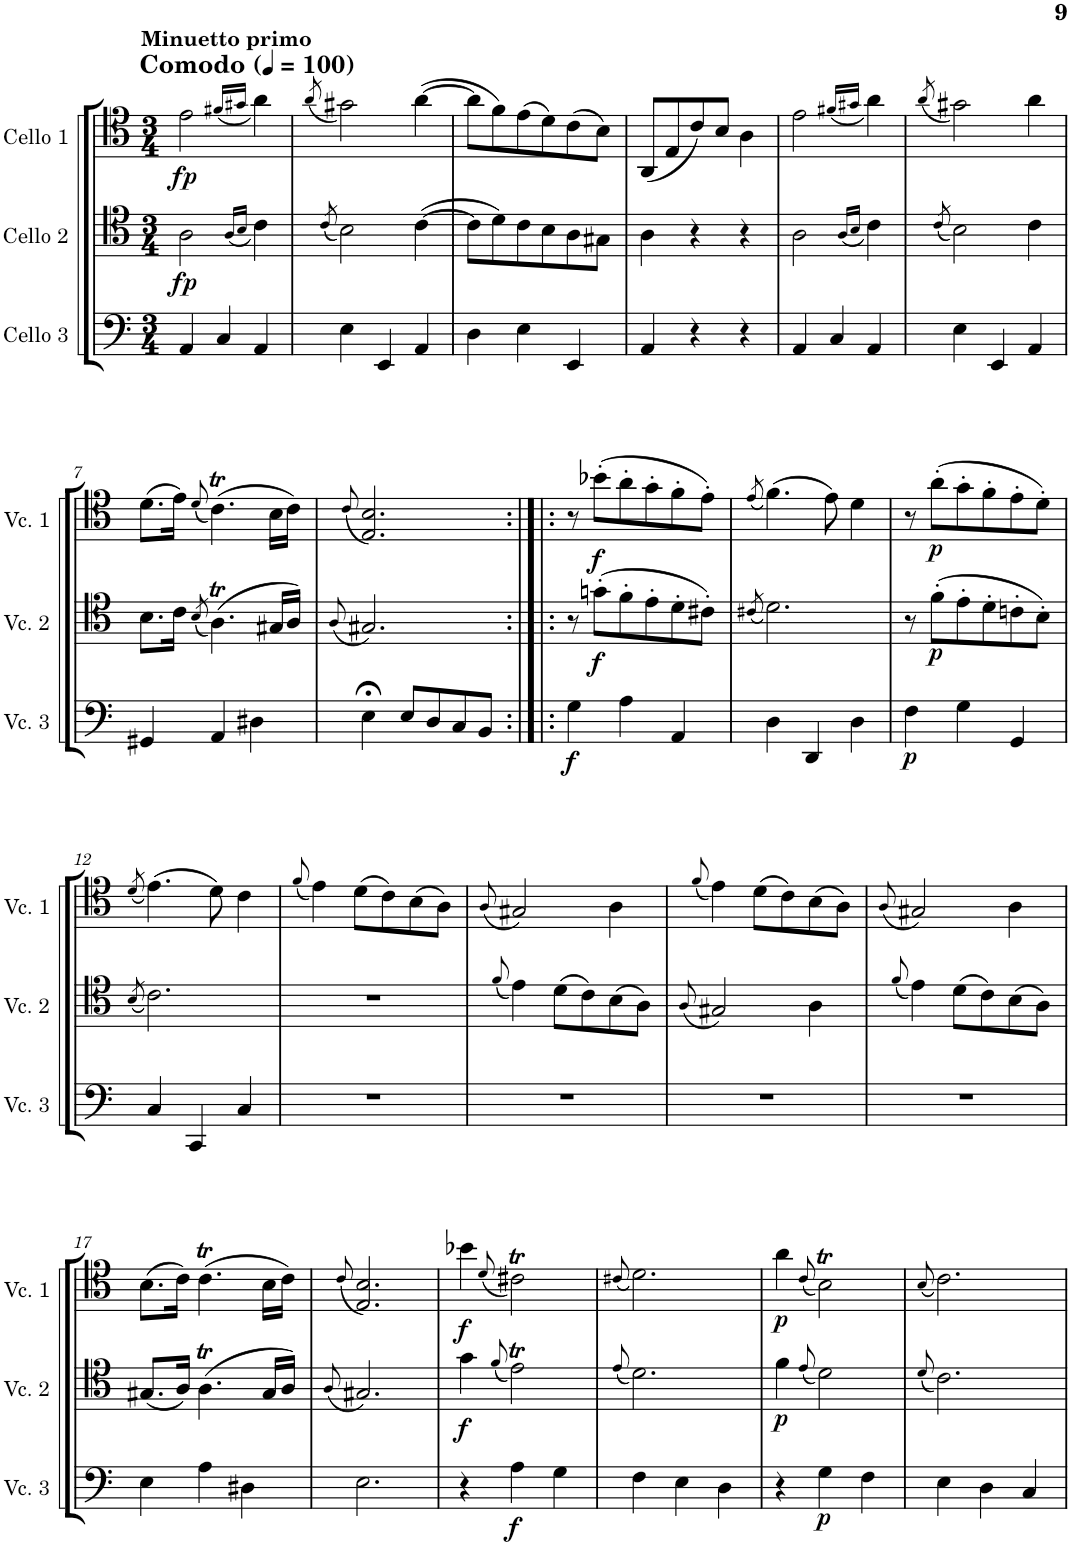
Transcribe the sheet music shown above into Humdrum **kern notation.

**kern	**dynam	**kern	**dynam	**kern	**dynam
*part3	*part3	*part2	*part2	*part1	*part1
*staff3	*staff3	*staff2	*staff2	*staff1	*staff1
*I"Cello 3	*	*I"Cello 2	*	*I"Cello 1	*
!!LO:PB:g=z
*clefF4	*	*clefC4	*	*clefC4	*
*k[]	*	*k[]	*	*k[]	*
*M3/4	*	*M3/4	*	*M3/4	*
*MM100	*	*MM100	*	*MM100	*
=1	=1	=1	=1	=1	=1
!	!	!	!	!LO:TX:a:B:t=Minuetto primo	!
!	!	!	!	!LO:TX:a:B:t=Comodo	!
!	!	!	!LO:DY:b	!	!LO:DY:b
4AA/	.	2A\	fp	2e\	fp
4C/	.	.	.	.	.
.	.	(16qA/LL	.	(16qf#X/LL	.
.	.	16qB/JJ	.	16qg#X/JJ	.
4AA/	.	4c\)	.	4a\)	.
=2	=2	=2	=2	=2	=2
.	.	(8qc/	.	(8qa/	.
4E\	.	2B\)	.	2g#X\)	.
4EE/	.	.	.	.	.
4AA/	.	([4c\	.	([4a\	.
=3	=3	=3	=3	=3	=3
4D\	.	8c\L]	.	8a\L]	.
.	.	8d\)	.	8f\)	.
4E\	.	8c\	.	(8e\	.
.	.	8B\	.	8d\)	.
4EE/	.	8A\	.	(8c\	.
.	.	8G#X\J	.	8B\J)	.
=4	=4	=4	=4	=4	=4
4AA/	.	4A\	.	(8AA/L	.
.	.	.	.	8E/	.
4r	.	4r	.	8c/)	.
.	.	.	.	8B/J	.
4r	.	4r	.	4A\	.
=5	=5	=5	=5	=5	=5
4AA/	.	2A\	.	2e\	.
4C/	.	.	.	.	.
.	.	(16qA/LL	.	(16qf#X/LL	.
.	.	16qB/JJ	.	16qg#X/JJ	.
4AA/	.	4c\)	.	4a\)	.
=6	=6	=6	=6	=6	=6
.	.	(8qc/	.	(8qa/	.
4E\	.	2B\)	.	2g#X\)	.
4EE/	.	.	.	.	.
4AA/	.	4c\	.	4a\	.
!!LO:LB:g=z
=7	=7	=7	=7	=7	=7
4GG#X/	.	8.B\L	.	(8.d\L	.
.	.	16c\Jk	.	16e\Jk)	.
.	.	(8qB/	.	(8qd/	.
4AA/	.	(4.AT\)	.	(4.cT\)	.
4D#X\	.	.	.	.	.
.	.	16G#X/LL	.	16B\LL	.
.	.	16A/JJ)	.	16c\JJ)	.
=8	=8	=8	=8	=8	=8
.	.	(8qA/	.	(8qc/	.
4E;<\	.	2.G#X/)	.	2.E/ 2.B/)	.
8E/L	.	.	.	.	.
8D/	.	.	.	.	.
8C/	.	.	.	.	.
8BB/J	.	.	.	.	.
=9:|!|:	=9:|!|:	=9:|!|:	=9:|!|:	=9:|!|:	=9:|!|:
!	!LO:DY:b	!	!	!	!
4G\	f	8r	.	8r	.
!	!	!	!LO:DY:b	!	!LO:DY:b
.	.	(8gn'\L	f	(8b-X'\L	f
4A\	.	8f'\	.	8a'\	.
.	.	8e'\	.	8g'\	.
4AA/	.	8d'\	.	8f'\	.
.	.	8c#X'\J)	.	8e'\J)	.
=10	=10	=10	=10	=10	=10
.	.	(8qc#X/	.	(8qe/	.
4D\	.	2.d\)	.	(4.f\)	.
4DD/	.	.	.	.	.
.	.	.	.	8e\)	.
4D\	.	.	.	4d\	.
=11	=11	=11	=11	=11	=11
!	!LO:DY:b	!	!	!	!
4F\	p	8r	.	8r	.
!	!	!	!LO:DY:b	!	!LO:DY:b
.	.	(8f'\L	p	(8a'\L	p
4G\	.	8e'\	.	8g'\	.
.	.	8d'\	.	8f'\	.
4GG/	.	8cn'\	.	8e'\	.
.	.	8B'\J)	.	8d'\J)	.
!!LO:LB:g=z
=12	=12	=12	=12	=12	=12
.	.	(8qB/	.	(8qd/	.
4C/	.	2.c\)	.	(4.e\)	.
4CC/	.	.	.	.	.
.	.	.	.	8d\)	.
4C/	.	.	.	4c\	.
=13	=13	=13	=13	=13	=13
.	.	.	.	(8qf/	.
2.r	.	2.r	.	4e\)	.
.	.	.	.	(8d\L	.
.	.	.	.	8c\)	.
.	.	.	.	(8B\	.
.	.	.	.	8A\J)	.
=14	=14	=14	=14	=14	=14
.	.	(8qf/	.	(8qA/	.
2.r	.	4e\)	.	2G#X/)	.
.	.	(8d\L	.	.	.
.	.	8c\)	.	.	.
.	.	(8B\	.	4A\	.
.	.	8A\J)	.	.	.
=15	=15	=15	=15	=15	=15
.	.	(8qA/	.	(8qf/	.
2.r	.	2G#X/)	.	4e\)	.
.	.	.	.	(8d\L	.
.	.	.	.	8c\)	.
.	.	4A\	.	(8B\	.
.	.	.	.	8A\J)	.
=16	=16	=16	=16	=16	=16
.	.	(8qf/	.	(8qA/	.
2.r	.	4e\)	.	2G#X/)	.
.	.	(8d\L	.	.	.
.	.	8c\)	.	.	.
.	.	(8B\	.	4A\	.
.	.	8A\J)	.	.	.
!!LO:LB:g=z
=17	=17	=17	=17	=17	=17
4E\	.	(8.G#X/L	.	(8.B\L	.
.	.	16A/Jk)	.	16c\Jk)	.
4A\	.	(4.AT\	.	(4.cT\	.
4D#X\	.	.	.	.	.
.	.	16G#/LL	.	16B\LL	.
.	.	16A/JJ)	.	16c\JJ)	.
=18	=18	=18	=18	=18	=18
.	.	(8qA/	.	(8qc/	.
2.E\	.	2.G#X/)	.	2.E/ 2.B/)	.
=19	=19	=19	=19	=19	=19
!	!	!	!LO:DY:b	!	!LO:DY:b
4r	.	4g\	f	4b-X\	f
.	.	(8qf/	.	(8qd/	.
!	!LO:DY:b	!	!	!	!
4A\	f	2et\)	.	2c#Xt\)	.
4G\	.	.	.	.	.
=20	=20	=20	=20	=20	=20
.	.	(8qe/	.	(8qc#X/	.
4F\	.	2.d\)	.	2.d\)	.
4E\	.	.	.	.	.
4D\	.	.	.	.	.
=21	=21	=21	=21	=21	=21
!	!	!	!LO:DY:b	!	!LO:DY:b
4r	.	4f\	p	4a\	p
.	.	(8qe/	.	(8qc/	.
!	!LO:DY:b	!	!	!	!
4G\	p	2d\)	.	2Bt\)	.
4F\	.	.	.	.	.
=22	=22	=22	=22	=22	=22
.	.	(8qd/	.	(8qB/	.
4E\	.	2.c\)	.	2.c\)	.
4D\	.	.	.	.	.
4C/	.	.	.	.	.
=	=	=	=	=	=
*-	*-	*-	*-	*-	*-
